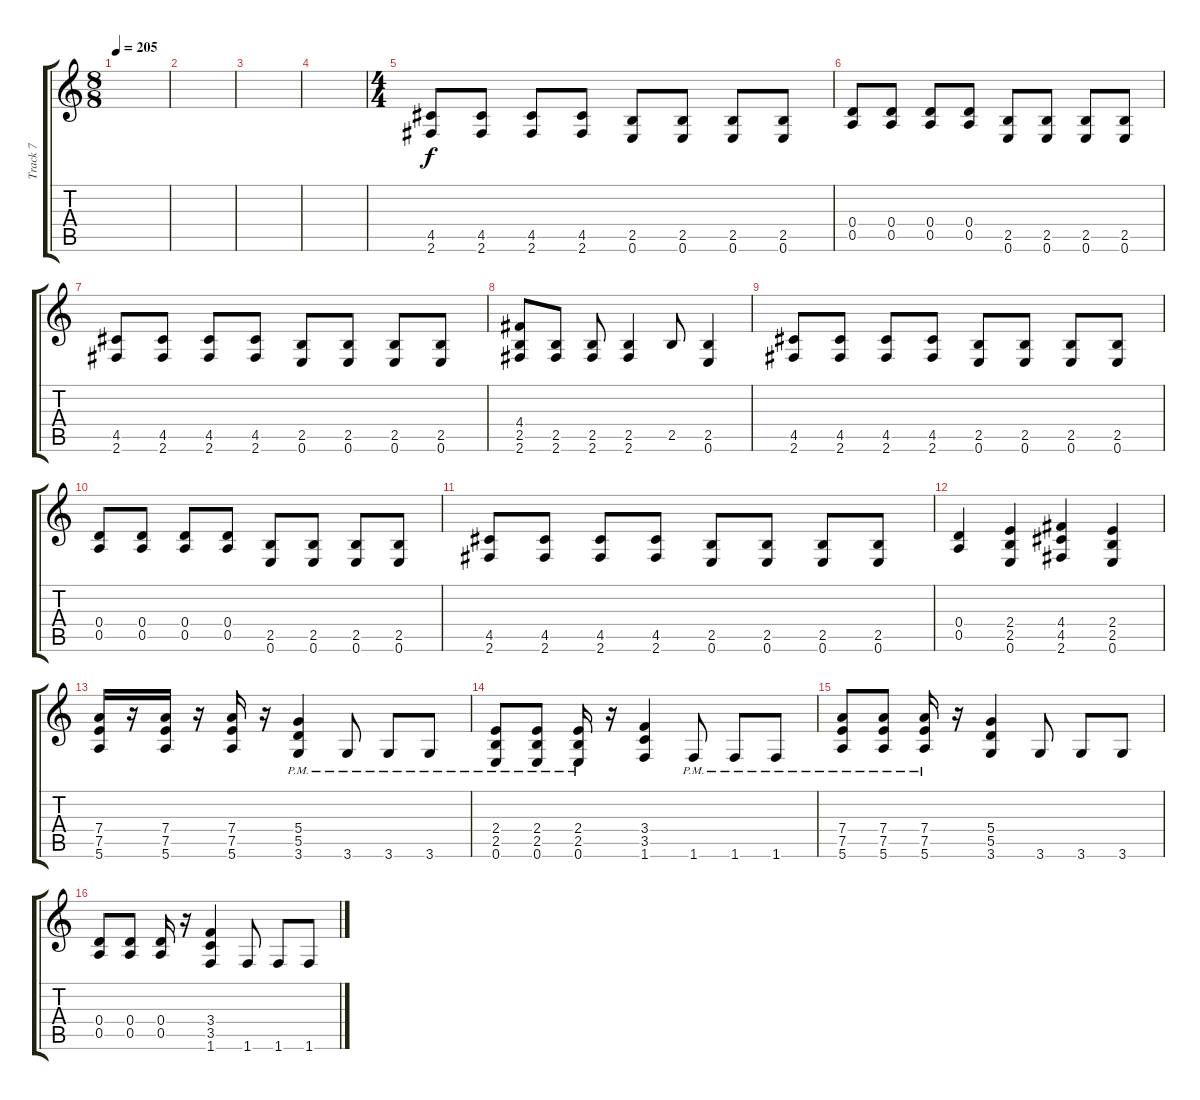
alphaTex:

\track ("Track 7" "Track 7") {instrument distortionguitar}
\staff {score tabs}
\tuning (E4 B3 G3 D3 A2 E2) {hide}
\ts (8 8)
\tempo 205
\clef g2
\ks c
|
|
|
|
\ts (4 4)
(4.5 2.6).8 (4.5 2.6).8 (4.5 2.6).8 (4.5 2.6).8 (2.5 0.6).8 (2.5 0.6).8 (2.5 0.6).8 (2.5 0.6).8 |
(0.4 0.5).8 (0.4 0.5).8 (0.4 0.5).8 (0.4 0.5).8 (2.5 0.6).8 (2.5 0.6).8 (2.5 0.6).8 (2.5 0.6).8 |
(4.5 2.6).8 (4.5 2.6).8 (4.5 2.6).8 (4.5 2.6).8 (2.5 0.6).8 (2.5 0.6).8 (2.5 0.6).8 (2.5 0.6).8 |
(4.4 2.5 2.6).8 (2.5 2.6).8 (2.5 2.6).8 (2.5 2.6).4 2.5.8 (2.5 0.6).4 |
(4.5 2.6).8 (4.5 2.6).8 (4.5 2.6).8 (4.5 2.6).8 (2.5 0.6).8 (2.5 0.6).8 (2.5 0.6).8 (2.5 0.6).8 |
(0.4 0.5).8 (0.4 0.5).8 (0.4 0.5).8 (0.4 0.5).8 (2.5 0.6).8 (2.5 0.6).8 (2.5 0.6).8 (2.5 0.6).8 |
(4.5 2.6).8 (4.5 2.6).8 (4.5 2.6).8 (4.5 2.6).8 (2.5 0.6).8 (2.5 0.6).8 (2.5 0.6).8 (2.5 0.6).8 |
(0.4 0.5).4 (2.4 2.5 0.6).4 (4.4 4.5 2.6).4 (2.4 2.5 0.6).4 |
(7.4 7.5 5.6).16 r.16 (7.4 7.5 5.6).16 r.16 (7.4 7.5 5.6).16 r.16 (5.4{pm} 5.5{pm} 3.6{pm}).4 3.6{pm}.8 3.6{pm}.8 3.6{pm}.8 |
(2.4{pm} 2.5{pm} 0.6{pm}).8 (2.4{pm} 2.5{pm} 0.6{pm}).8 (2.4{pm} 2.5{pm} 0.6{pm}).16 r.16 (3.4 3.5 1.6).4 1.6{pm}.8 1.6{pm}.8 1.6{pm}.8 |
(7.4{pm} 7.5{pm} 5.6{pm}).8 (7.4{pm} 7.5{pm} 5.6{pm}).8 (7.4{pm} 7.5{pm} 5.6{pm}).16 r.16 (5.4 5.5 3.6).4 3.6.8 3.6.8 3.6.8 |
(0.4 0.5).8 (0.4 0.5).8 (0.4 0.5).16 r.16 (3.4 3.5 1.6).4 1.6.8 1.6.8 1.6.8
